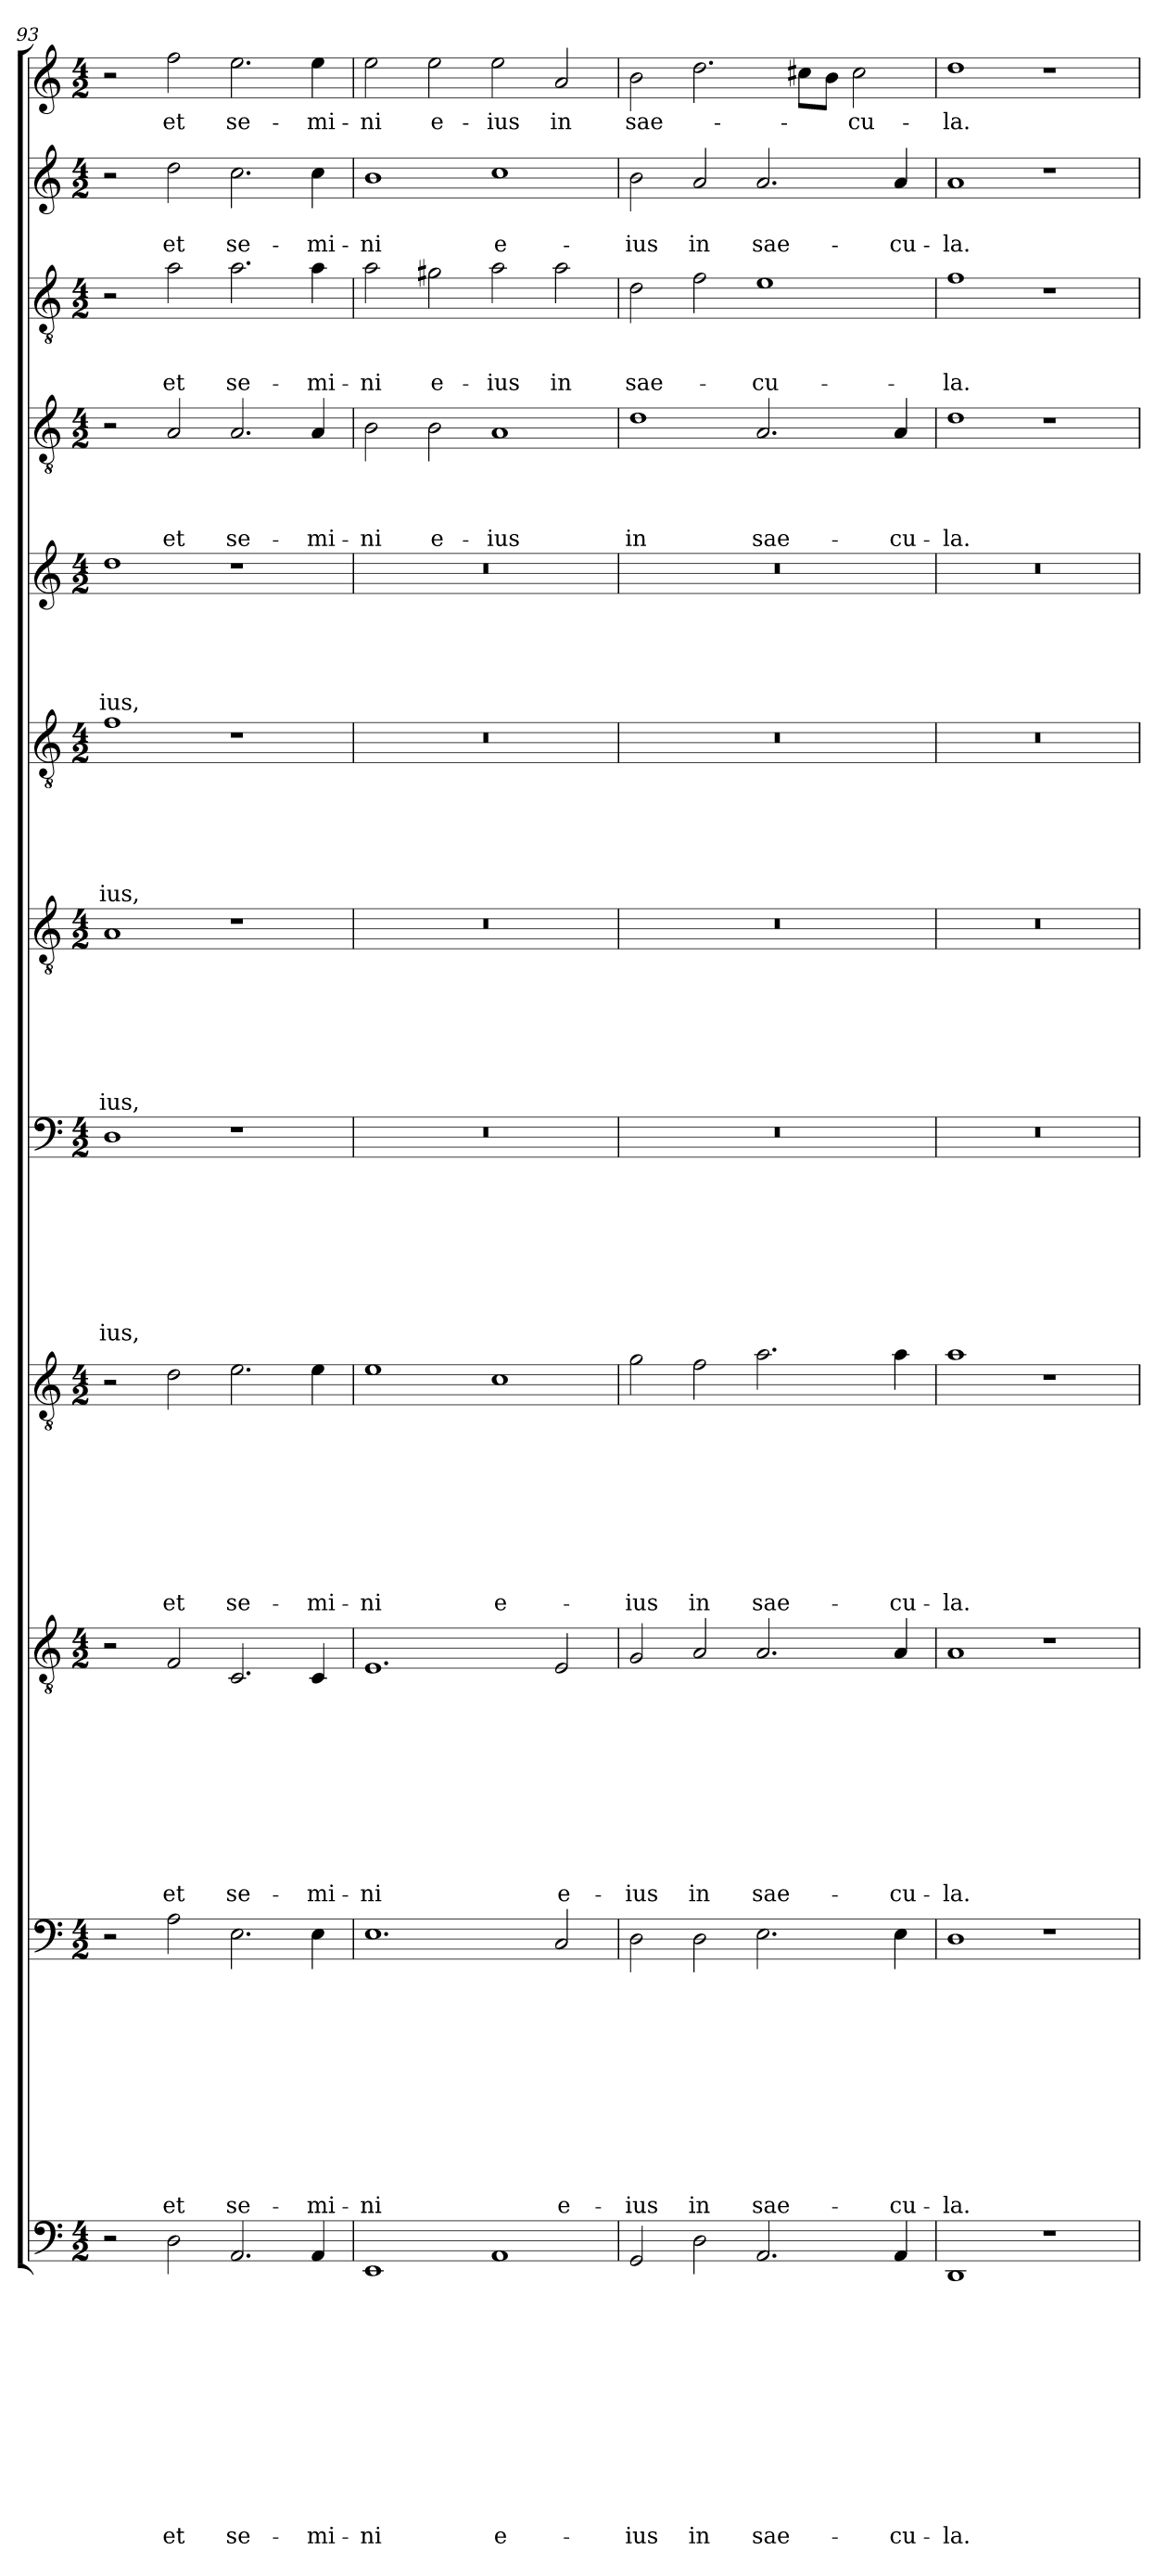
**kern	**text	**text	**text	**text	**text	**text	**text	**text	**text	**text	**text	**text	**kern	**text	**text	**text	**text	**text	**text	**text	**text	**text	**text	**text	**kern	**text	**text	**text	**text	**text	**text	**text	**text	**text	**text	**kern	**text	**text	**text	**text	**text	**text	**text	**text	**text	**kern	**text	**text	**text	**text	**text	**text	**text	**text	**kern	**text	**text	**text	**text	**text	**text	**text	**kern	**text	**text	**text	**text	**text	**text	**kern	**text	**text	**text	**text	**text	**kern	**text	**text	**text	**text	**kern	**text	**text	**text	**kern	**text	**text	**kern	**text
*part12	*part12	*part12	*part12	*part12	*part12	*part12	*part12	*part12	*part12	*part12	*part12	*part12	*part11	*part11	*part11	*part11	*part11	*part11	*part11	*part11	*part11	*part11	*part11	*part11	*part10	*part10	*part10	*part10	*part10	*part10	*part10	*part10	*part10	*part10	*part10	*part9	*part9	*part9	*part9	*part9	*part9	*part9	*part9	*part9	*part9	*part8	*part8	*part8	*part8	*part8	*part8	*part8	*part8	*part8	*part7	*part7	*part7	*part7	*part7	*part7	*part7	*part7	*part6	*part6	*part6	*part6	*part6	*part6	*part6	*part5	*part5	*part5	*part5	*part5	*part5	*part4	*part4	*part4	*part4	*part4	*part3	*part3	*part3	*part3	*part2	*part2	*part2	*part1	*part1
*staff12	*staff12	*staff12	*staff12	*staff12	*staff12	*staff12	*staff12	*staff12	*staff12	*staff12	*staff12	*staff12	*staff11	*staff11	*staff11	*staff11	*staff11	*staff11	*staff11	*staff11	*staff11	*staff11	*staff11	*staff11	*staff10	*staff10	*staff10	*staff10	*staff10	*staff10	*staff10	*staff10	*staff10	*staff10	*staff10	*staff9	*staff9	*staff9	*staff9	*staff9	*staff9	*staff9	*staff9	*staff9	*staff9	*staff8	*staff8	*staff8	*staff8	*staff8	*staff8	*staff8	*staff8	*staff8	*staff7	*staff7	*staff7	*staff7	*staff7	*staff7	*staff7	*staff7	*staff6	*staff6	*staff6	*staff6	*staff6	*staff6	*staff6	*staff5	*staff5	*staff5	*staff5	*staff5	*staff5	*staff4	*staff4	*staff4	*staff4	*staff4	*staff3	*staff3	*staff3	*staff3	*staff2	*staff2	*staff2	*staff1	*staff1
*clefF4	*	*	*	*	*	*	*	*	*	*	*	*	*clefF4	*	*	*	*	*	*	*	*	*	*	*	*clefGv2	*	*	*	*	*	*	*	*	*	*	*clefGv2	*	*	*	*	*	*	*	*	*	*clefF4	*	*	*	*	*	*	*	*	*clefGv2	*	*	*	*	*	*	*	*clefGv2	*	*	*	*	*	*	*clefG2	*	*	*	*	*	*clefGv2	*	*	*	*	*clefGv2	*	*	*	*clefG2	*	*	*clefG2	*
*k[]	*	*	*	*	*	*	*	*	*	*	*	*	*k[]	*	*	*	*	*	*	*	*	*	*	*	*k[]	*	*	*	*	*	*	*	*	*	*	*k[]	*	*	*	*	*	*	*	*	*	*k[]	*	*	*	*	*	*	*	*	*k[]	*	*	*	*	*	*	*	*k[]	*	*	*	*	*	*	*k[]	*	*	*	*	*	*k[]	*	*	*	*	*k[]	*	*	*	*k[]	*	*	*k[]	*
*C:	*	*	*	*	*	*	*	*	*	*	*	*	*C:	*	*	*	*	*	*	*	*	*	*	*	*C:	*	*	*	*	*	*	*	*	*	*	*C:	*	*	*	*	*	*	*	*	*	*C:	*	*	*	*	*	*	*	*	*C:	*	*	*	*	*	*	*	*C:	*	*	*	*	*	*	*C:	*	*	*	*	*	*C:	*	*	*	*	*C:	*	*	*	*C:	*	*	*C:	*
*M4/2	*	*	*	*	*	*	*	*	*	*	*	*	*M4/2	*	*	*	*	*	*	*	*	*	*	*	*M4/2	*	*	*	*	*	*	*	*	*	*	*M4/2	*	*	*	*	*	*	*	*	*	*M4/2	*	*	*	*	*	*	*	*	*M4/2	*	*	*	*	*	*	*	*M4/2	*	*	*	*	*	*	*M4/2	*	*	*	*	*	*M4/2	*	*	*	*	*M4/2	*	*	*	*M4/2	*	*	*M4/2	*
=93	=93	=93	=93	=93	=93	=93	=93	=93	=93	=93	=93	=93	=93	=93	=93	=93	=93	=93	=93	=93	=93	=93	=93	=93	=93	=93	=93	=93	=93	=93	=93	=93	=93	=93	=93	=93	=93	=93	=93	=93	=93	=93	=93	=93	=93	=93	=93	=93	=93	=93	=93	=93	=93	=93	=93	=93	=93	=93	=93	=93	=93	=93	=93	=93	=93	=93	=93	=93	=93	=93	=93	=93	=93	=93	=93	=93	=93	=93	=93	=93	=93	=93	=93	=93	=93	=93	=93	=93	=93
!	!	!	!	!	!	!	!	!	!	!	!	!	!	!	!	!	!	!	!	!	!	!	!	!	!	!	!	!	!	!	!	!	!	!	!	!	!	!	!	!	!	!	!	!	!	!	!	!	!	!	!	!	!	!LO:LY:b	!	!	!	!	!	!	!	!LO:LY:b	!	!	!	!	!	!	!LO:LY:b	!	!	!	!	!	!LO:LY:b	!	!	!	!	!	!	!	!	!	!	!	!	!	!
2r	.	.	.	.	.	.	.	.	.	.	.	.	2r	.	.	.	.	.	.	.	.	.	.	.	2r	.	.	.	.	.	.	.	.	.	.	2r	.	.	.	.	.	.	.	.	.	1D	.	.	.	.	.	.	.	-ius,	1A	.	.	.	.	.	.	-ius,	1f	.	.	.	.	.	-ius,	1dd	.	.	.	.	-ius,	2r	.	.	.	.	2r	.	.	.	2r	.	.	2r	.
!	!	!	!	!	!	!	!	!	!	!	!	!LO:LY:b	!	!	!	!	!	!	!	!	!	!	!	!LO:LY:b	!	!	!	!	!	!	!	!	!	!	!LO:LY:b	!	!	!	!	!	!	!	!	!	!LO:LY:b	!	!	!	!	!	!	!	!	!	!	!	!	!	!	!	!	!	!	!	!	!	!	!	!	!	!	!	!	!	!	!	!	!	!	!LO:LY:b	!	!	!	!LO:LY:b	!	!	!LO:LY:b	!	!LO:LY:b
2D\	.	.	.	.	.	.	.	.	.	.	.	et	2A\	.	.	.	.	.	.	.	.	.	.	et	2F/	.	.	.	.	.	.	.	.	.	et	2d\	.	.	.	.	.	.	.	.	et	.	.	.	.	.	.	.	.	.	.	.	.	.	.	.	.	.	.	.	.	.	.	.	.	.	.	.	.	.	.	2A/	.	.	.	et	2a\	.	.	et	2dd\	.	et	2ff\	et
!	!	!	!	!	!	!	!	!	!	!	!	!LO:LY:b	!	!	!	!	!	!	!	!	!	!	!	!LO:LY:b	!	!	!	!	!	!	!	!	!	!	!LO:LY:b	!	!	!	!	!	!	!	!	!	!LO:LY:b	!	!	!	!	!	!	!	!	!	!	!	!	!	!	!	!	!	!	!	!	!	!	!	!	!	!	!	!	!	!	!	!	!	!	!LO:LY:b	!	!	!	!LO:LY:b	!	!	!LO:LY:b	!	!LO:LY:b
2.AA/	.	.	.	.	.	.	.	.	.	.	.	se-	2.E\	.	.	.	.	.	.	.	.	.	.	se-	2.C/	.	.	.	.	.	.	.	.	.	se-	2.e\	.	.	.	.	.	.	.	.	se-	1r	.	.	.	.	.	.	.	.	1r	.	.	.	.	.	.	.	1r	.	.	.	.	.	.	1r	.	.	.	.	.	2.A/	.	.	.	se-	2.a\	.	.	se-	2.cc\	.	se-	2.ee\	se-
!	!	!	!	!	!	!	!	!	!	!	!	!LO:LY:b	!	!	!	!	!	!	!	!	!	!	!	!LO:LY:b	!	!	!	!	!	!	!	!	!	!	!LO:LY:b	!	!	!	!	!	!	!	!	!	!LO:LY:b	!	!	!	!	!	!	!	!	!	!	!	!	!	!	!	!	!	!	!	!	!	!	!	!	!	!	!	!	!	!	!	!	!	!	!LO:LY:b	!	!	!	!LO:LY:b	!	!	!LO:LY:b	!	!LO:LY:b
4AA/	.	.	.	.	.	.	.	.	.	.	.	-mi-	4E\	.	.	.	.	.	.	.	.	.	.	-mi-	4C/	.	.	.	.	.	.	.	.	.	-mi-	4e\	.	.	.	.	.	.	.	.	-mi-	.	.	.	.	.	.	.	.	.	.	.	.	.	.	.	.	.	.	.	.	.	.	.	.	.	.	.	.	.	.	4A/	.	.	.	-mi-	4a\	.	.	-mi-	4cc\	.	-mi-	4ee\	-mi-
=94	=94	=94	=94	=94	=94	=94	=94	=94	=94	=94	=94	=94	=94	=94	=94	=94	=94	=94	=94	=94	=94	=94	=94	=94	=94	=94	=94	=94	=94	=94	=94	=94	=94	=94	=94	=94	=94	=94	=94	=94	=94	=94	=94	=94	=94	=94	=94	=94	=94	=94	=94	=94	=94	=94	=94	=94	=94	=94	=94	=94	=94	=94	=94	=94	=94	=94	=94	=94	=94	=94	=94	=94	=94	=94	=94	=94	=94	=94	=94	=94	=94	=94	=94	=94	=94	=94	=94	=94	=94
!	!	!	!	!	!	!	!	!	!	!	!	!LO:LY:b	!	!	!	!	!	!	!	!	!	!	!	!LO:LY:b	!	!	!	!	!	!	!	!	!	!	!LO:LY:b	!	!	!	!	!	!	!	!	!	!LO:LY:b	!	!	!	!	!	!	!	!	!	!	!	!	!	!	!	!	!	!	!	!	!	!	!	!	!	!	!	!	!	!	!	!	!	!	!LO:LY:b	!	!	!	!LO:LY:b	!	!	!LO:LY:b	!	!LO:LY:b
1EE	.	.	.	.	.	.	.	.	.	.	.	-ni	1.E	.	.	.	.	.	.	.	.	.	.	-ni	1.E	.	.	.	.	.	.	.	.	.	-ni	1e	.	.	.	.	.	.	.	.	-ni	0r	.	.	.	.	.	.	.	.	0r	.	.	.	.	.	.	.	0r	.	.	.	.	.	.	0r	.	.	.	.	.	2B\	.	.	.	-ni	2a\	.	.	-ni	1b	.	-ni	2ee\	-ni
!	!	!	!	!	!	!	!	!	!	!	!	!	!	!	!	!	!	!	!	!	!	!	!	!	!	!	!	!	!	!	!	!	!	!	!	!	!	!	!	!	!	!	!	!	!	!	!	!	!	!	!	!	!	!	!	!	!	!	!	!	!	!	!	!	!	!	!	!	!	!	!	!	!	!	!	!	!	!	!	!LO:LY:b	!	!	!	!LO:LY:b	!	!	!	!	!LO:LY:b
.	.	.	.	.	.	.	.	.	.	.	.	.	.	.	.	.	.	.	.	.	.	.	.	.	.	.	.	.	.	.	.	.	.	.	.	.	.	.	.	.	.	.	.	.	.	.	.	.	.	.	.	.	.	.	.	.	.	.	.	.	.	.	.	.	.	.	.	.	.	.	.	.	.	.	.	2B\	.	.	.	e-	2g#X\	.	.	e-	.	.	.	2ee\	e-
!	!	!	!	!	!	!	!	!	!	!	!	!LO:LY:b	!	!	!	!	!	!	!	!	!	!	!	!	!	!	!	!	!	!	!	!	!	!	!	!	!	!	!	!	!	!	!	!	!LO:LY:b	!	!	!	!	!	!	!	!	!	!	!	!	!	!	!	!	!	!	!	!	!	!	!	!	!	!	!	!	!	!	!	!	!	!	!LO:LY:b	!	!	!	!LO:LY:b	!	!	!LO:LY:b	!	!LO:LY:b
1AA	.	.	.	.	.	.	.	.	.	.	.	e-	.	.	.	.	.	.	.	.	.	.	.	.	.	.	.	.	.	.	.	.	.	.	.	1c	.	.	.	.	.	.	.	.	e-	.	.	.	.	.	.	.	.	.	.	.	.	.	.	.	.	.	.	.	.	.	.	.	.	.	.	.	.	.	.	1A	.	.	.	-ius	2a\	.	.	-ius	1cc	.	e-	2ee\	-ius
!	!	!	!	!	!	!	!	!	!	!	!	!	!	!	!	!	!	!	!	!	!	!	!	!LO:LY:b	!	!	!	!	!	!	!	!	!	!	!LO:LY:b	!	!	!	!	!	!	!	!	!	!	!	!	!	!	!	!	!	!	!	!	!	!	!	!	!	!	!	!	!	!	!	!	!	!	!	!	!	!	!	!	!	!	!	!	!	!	!	!	!LO:LY:b	!	!	!	!	!LO:LY:b
.	.	.	.	.	.	.	.	.	.	.	.	.	2C/	.	.	.	.	.	.	.	.	.	.	e-	2E/	.	.	.	.	.	.	.	.	.	e-	.	.	.	.	.	.	.	.	.	.	.	.	.	.	.	.	.	.	.	.	.	.	.	.	.	.	.	.	.	.	.	.	.	.	.	.	.	.	.	.	.	.	.	.	.	2a\	.	.	in	.	.	.	2a/	in
=95	=95	=95	=95	=95	=95	=95	=95	=95	=95	=95	=95	=95	=95	=95	=95	=95	=95	=95	=95	=95	=95	=95	=95	=95	=95	=95	=95	=95	=95	=95	=95	=95	=95	=95	=95	=95	=95	=95	=95	=95	=95	=95	=95	=95	=95	=95	=95	=95	=95	=95	=95	=95	=95	=95	=95	=95	=95	=95	=95	=95	=95	=95	=95	=95	=95	=95	=95	=95	=95	=95	=95	=95	=95	=95	=95	=95	=95	=95	=95	=95	=95	=95	=95	=95	=95	=95	=95	=95	=95
!	!	!	!	!	!	!	!	!	!	!	!	!LO:LY:b	!	!	!	!	!	!	!	!	!	!	!	!LO:LY:b	!	!	!	!	!	!	!	!	!	!	!LO:LY:b	!	!	!	!	!	!	!	!	!	!LO:LY:b	!	!	!	!	!	!	!	!	!	!	!	!	!	!	!	!	!	!	!	!	!	!	!	!	!	!	!	!	!	!	!	!	!	!	!LO:LY:b	!	!	!	!LO:LY:b	!	!	!LO:LY:b	!	!LO:LY:b
2GG/	.	.	.	.	.	.	.	.	.	.	.	-ius	2D\	.	.	.	.	.	.	.	.	.	.	-ius	2G/	.	.	.	.	.	.	.	.	.	-ius	2g\	.	.	.	.	.	.	.	.	-ius	0r	.	.	.	.	.	.	.	.	0r	.	.	.	.	.	.	.	0r	.	.	.	.	.	.	0r	.	.	.	.	.	1d	.	.	.	in	2d\	.	.	sae-	2b\	.	-ius	2b\	sae-
!	!	!	!	!	!	!	!	!	!	!	!	!LO:LY:b	!	!	!	!	!	!	!	!	!	!	!	!LO:LY:b	!	!	!	!	!	!	!	!	!	!	!LO:LY:b	!	!	!	!	!	!	!	!	!	!LO:LY:b	!	!	!	!	!	!	!	!	!	!	!	!	!	!	!	!	!	!	!	!	!	!	!	!	!	!	!	!	!	!	!	!	!	!	!	!	!	!	!	!	!	!LO:LY:b	!	!
2D\	.	.	.	.	.	.	.	.	.	.	.	in	2D\	.	.	.	.	.	.	.	.	.	.	in	2A/	.	.	.	.	.	.	.	.	.	in	2f\	.	.	.	.	.	.	.	.	in	.	.	.	.	.	.	.	.	.	.	.	.	.	.	.	.	.	.	.	.	.	.	.	.	.	.	.	.	.	.	.	.	.	.	.	2f\	.	.	.	2a/	.	in	2.dd\	.
!	!	!	!	!	!	!	!	!	!	!	!	!LO:LY:b	!	!	!	!	!	!	!	!	!	!	!	!LO:LY:b	!	!	!	!	!	!	!	!	!	!	!LO:LY:b	!	!	!	!	!	!	!	!	!	!LO:LY:b	!	!	!	!	!	!	!	!	!	!	!	!	!	!	!	!	!	!	!	!	!	!	!	!	!	!	!	!	!	!	!	!	!	!	!LO:LY:b	!	!	!	!LO:LY:b	!	!	!LO:LY:b	!	!
2.AA/	.	.	.	.	.	.	.	.	.	.	.	sae-	2.E\	.	.	.	.	.	.	.	.	.	.	sae-	2.A/	.	.	.	.	.	.	.	.	.	sae-	2.a\	.	.	.	.	.	.	.	.	sae-	.	.	.	.	.	.	.	.	.	.	.	.	.	.	.	.	.	.	.	.	.	.	.	.	.	.	.	.	.	.	2.A/	.	.	.	sae-	1e	.	.	-cu-	2.a/	.	sae-	.	.
.	.	.	.	.	.	.	.	.	.	.	.	.	.	.	.	.	.	.	.	.	.	.	.	.	.	.	.	.	.	.	.	.	.	.	.	.	.	.	.	.	.	.	.	.	.	.	.	.	.	.	.	.	.	.	.	.	.	.	.	.	.	.	.	.	.	.	.	.	.	.	.	.	.	.	.	.	.	.	.	.	.	.	.	.	.	.	.	8cc#X\L	.
.	.	.	.	.	.	.	.	.	.	.	.	.	.	.	.	.	.	.	.	.	.	.	.	.	.	.	.	.	.	.	.	.	.	.	.	.	.	.	.	.	.	.	.	.	.	.	.	.	.	.	.	.	.	.	.	.	.	.	.	.	.	.	.	.	.	.	.	.	.	.	.	.	.	.	.	.	.	.	.	.	.	.	.	.	.	.	.	8b\J	.
!	!	!	!	!	!	!	!	!	!	!	!	!	!	!	!	!	!	!	!	!	!	!	!	!	!	!	!	!	!	!	!	!	!	!	!	!	!	!	!	!	!	!	!	!	!	!	!	!	!	!	!	!	!	!	!	!	!	!	!	!	!	!	!	!	!	!	!	!	!	!	!	!	!	!	!	!	!	!	!	!	!	!	!	!	!	!	!	!	!LO:LY:b
.	.	.	.	.	.	.	.	.	.	.	.	.	.	.	.	.	.	.	.	.	.	.	.	.	.	.	.	.	.	.	.	.	.	.	.	.	.	.	.	.	.	.	.	.	.	.	.	.	.	.	.	.	.	.	.	.	.	.	.	.	.	.	.	.	.	.	.	.	.	.	.	.	.	.	.	.	.	.	.	.	.	.	.	.	.	.	.	2cc#\	-cu-
!	!	!	!	!	!	!	!	!	!	!	!	!LO:LY:b	!	!	!	!	!	!	!	!	!	!	!	!LO:LY:b	!	!	!	!	!	!	!	!	!	!	!LO:LY:b	!	!	!	!	!	!	!	!	!	!LO:LY:b	!	!	!	!	!	!	!	!	!	!	!	!	!	!	!	!	!	!	!	!	!	!	!	!	!	!	!	!	!	!	!	!	!	!	!LO:LY:b	!	!	!	!	!	!	!LO:LY:b	!	!
4AA/	.	.	.	.	.	.	.	.	.	.	.	-cu-	4E\	.	.	.	.	.	.	.	.	.	.	-cu-	4A/	.	.	.	.	.	.	.	.	.	-cu-	4a\	.	.	.	.	.	.	.	.	-cu-	.	.	.	.	.	.	.	.	.	.	.	.	.	.	.	.	.	.	.	.	.	.	.	.	.	.	.	.	.	.	4A/	.	.	.	-cu-	.	.	.	.	4a/	.	-cu-	.	.
=96	=96	=96	=96	=96	=96	=96	=96	=96	=96	=96	=96	=96	=96	=96	=96	=96	=96	=96	=96	=96	=96	=96	=96	=96	=96	=96	=96	=96	=96	=96	=96	=96	=96	=96	=96	=96	=96	=96	=96	=96	=96	=96	=96	=96	=96	=96	=96	=96	=96	=96	=96	=96	=96	=96	=96	=96	=96	=96	=96	=96	=96	=96	=96	=96	=96	=96	=96	=96	=96	=96	=96	=96	=96	=96	=96	=96	=96	=96	=96	=96	=96	=96	=96	=96	=96	=96	=96	=96	=96
!	!	!	!	!	!	!	!	!	!	!	!	!LO:LY:b	!	!	!	!	!	!	!	!	!	!	!	!LO:LY:b	!	!	!	!	!	!	!	!	!	!	!LO:LY:b	!	!	!	!	!	!	!	!	!	!LO:LY:b	!	!	!	!	!	!	!	!	!	!	!	!	!	!	!	!	!	!	!	!	!	!	!	!	!	!	!	!	!	!	!	!	!	!	!LO:LY:b	!	!	!	!LO:LY:b	!	!	!LO:LY:b	!	!LO:LY:b
1DD	.	.	.	.	.	.	.	.	.	.	.	-la.	1D	.	.	.	.	.	.	.	.	.	.	-la.	1A	.	.	.	.	.	.	.	.	.	-la.	1a	.	.	.	.	.	.	.	.	-la.	0r	.	.	.	.	.	.	.	.	0r	.	.	.	.	.	.	.	0r	.	.	.	.	.	.	0r	.	.	.	.	.	1d	.	.	.	-la.	1f	.	.	-la.	1a	.	-la.	1dd	-la.
1r	.	.	.	.	.	.	.	.	.	.	.	.	1r	.	.	.	.	.	.	.	.	.	.	.	1r	.	.	.	.	.	.	.	.	.	.	1r	.	.	.	.	.	.	.	.	.	.	.	.	.	.	.	.	.	.	.	.	.	.	.	.	.	.	.	.	.	.	.	.	.	.	.	.	.	.	.	1r	.	.	.	.	1r	.	.	.	1r	.	.	1r	.
=	=	=	=	=	=	=	=	=	=	=	=	=	=	=	=	=	=	=	=	=	=	=	=	=	=	=	=	=	=	=	=	=	=	=	=	=	=	=	=	=	=	=	=	=	=	=	=	=	=	=	=	=	=	=	=	=	=	=	=	=	=	=	=	=	=	=	=	=	=	=	=	=	=	=	=	=	=	=	=	=	=	=	=	=	=	=	=	=	=
*-	*-	*-	*-	*-	*-	*-	*-	*-	*-	*-	*-	*-	*-	*-	*-	*-	*-	*-	*-	*-	*-	*-	*-	*-	*-	*-	*-	*-	*-	*-	*-	*-	*-	*-	*-	*-	*-	*-	*-	*-	*-	*-	*-	*-	*-	*-	*-	*-	*-	*-	*-	*-	*-	*-	*-	*-	*-	*-	*-	*-	*-	*-	*-	*-	*-	*-	*-	*-	*-	*-	*-	*-	*-	*-	*-	*-	*-	*-	*-	*-	*-	*-	*-	*-	*-	*-	*-	*-	*-
